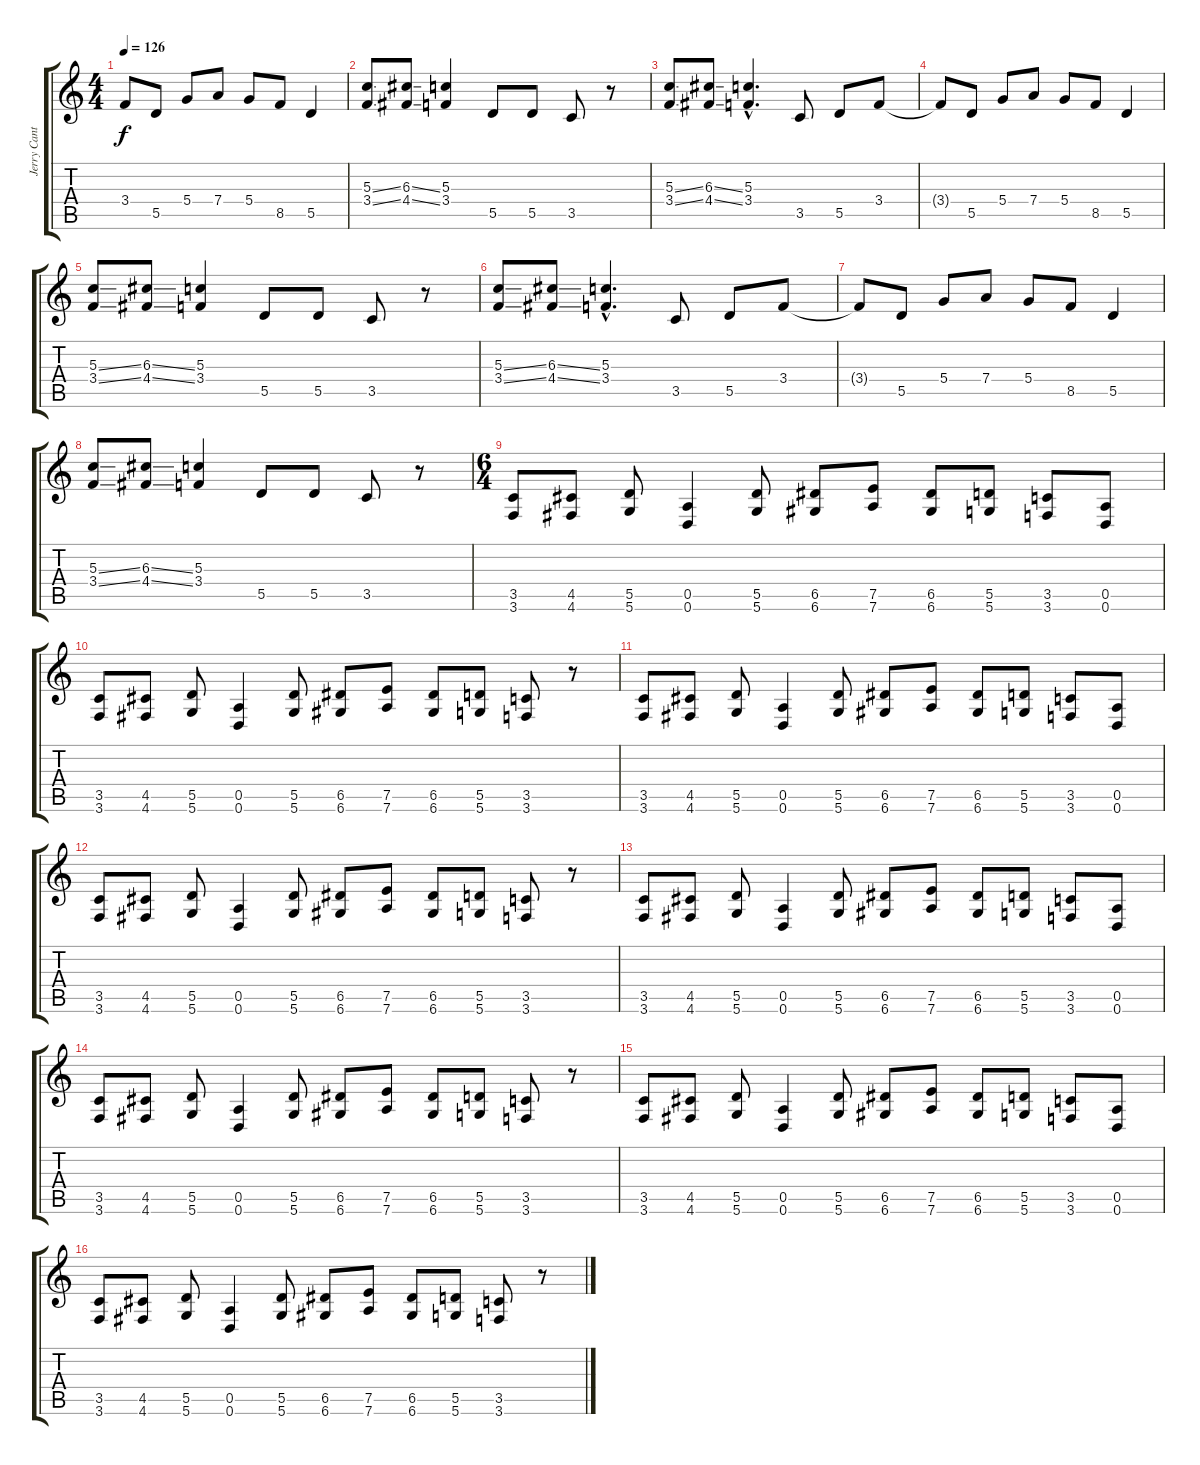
\track ("Jerry Cantrell (Guitar 1)" "Jerry Cant") {instrument overdrivenguitar}
\staff {score tabs}
\tuning (E4 B3 G3 D3 A2 D2) {hide}
\ts (4 4)
\tempo 126
\clef g2
\ks c
3.4{t}.8{dy f} 5.5.8 5.4.8 7.4.8 5.4.8 8.5.8 5.5.4 |
(5.3{ss} 3.4{ss}).8 (6.3{ss} 4.4{ss}).8 (5.3 3.4).4 5.5.8 5.5.8 3.5.8 r.8 |
(5.3{ss} 3.4{ss}).8 (6.3{ss} 4.4{ss}).8 (5.3{hac} 3.4{hac}).4{d} 3.5.8 5.5.8 3.4.8 |
3.4{t}.8 5.5.8 5.4.8 7.4.8 5.4.8 8.5.8 5.5.4 |
(5.3{ss} 3.4{ss}).8 (6.3{ss} 4.4{ss}).8 (5.3 3.4).4 5.5.8 5.5.8 3.5.8 r.8 |
(5.3{ss} 3.4{ss}).8 (6.3{ss} 4.4{ss}).8 (5.3{hac} 3.4{hac}).4{d} 3.5.8 5.5.8 3.4.8 |
3.4{t}.8 5.5.8 5.4.8 7.4.8 5.4.8 8.5.8 5.5.4 |
(5.3{ss} 3.4{ss}).8 (6.3{ss} 4.4{ss}).8 (5.3 3.4).4 5.5.8 5.5.8 3.5.8 r.8 |
\ts (6 4)
(3.5 3.6).8 (4.5 4.6).8 (5.5 5.6).8 (0.5 0.6).4 (5.5 5.6).8 (6.5 6.6).8 (7.5 7.6).8 (6.5 6.6).8 (5.5 5.6).8 (3.5 3.6).8 (0.5 0.6).8 |
(3.5 3.6).8 (4.5 4.6).8 (5.5 5.6).8 (0.5 0.6).4 (5.5 5.6).8 (6.5 6.6).8 (7.5 7.6).8 (6.5 6.6).8 (5.5 5.6).8 (3.5 3.6).8 r.8 |
(3.5 3.6).8 (4.5 4.6).8 (5.5 5.6).8 (0.5 0.6).4 (5.5 5.6).8 (6.5 6.6).8 (7.5 7.6).8 (6.5 6.6).8 (5.5 5.6).8 (3.5 3.6).8 (0.5 0.6).8 |
(3.5 3.6).8 (4.5 4.6).8 (5.5 5.6).8 (0.5 0.6).4 (5.5 5.6).8 (6.5 6.6).8 (7.5 7.6).8 (6.5 6.6).8 (5.5 5.6).8 (3.5 3.6).8 r.8 |
(3.5 3.6).8 (4.5 4.6).8 (5.5 5.6).8 (0.5 0.6).4 (5.5 5.6).8 (6.5 6.6).8 (7.5 7.6).8 (6.5 6.6).8 (5.5 5.6).8 (3.5 3.6).8 (0.5 0.6).8 |
(3.5 3.6).8 (4.5 4.6).8 (5.5 5.6).8 (0.5 0.6).4 (5.5 5.6).8 (6.5 6.6).8 (7.5 7.6).8 (6.5 6.6).8 (5.5 5.6).8 (3.5 3.6).8 r.8 |
(3.5 3.6).8 (4.5 4.6).8 (5.5 5.6).8 (0.5 0.6).4 (5.5 5.6).8 (6.5 6.6).8 (7.5 7.6).8 (6.5 6.6).8 (5.5 5.6).8 (3.5 3.6).8 (0.5 0.6).8 |
(3.5 3.6).8 (4.5 4.6).8 (5.5 5.6).8 (0.5 0.6).4 (5.5 5.6).8 (6.5 6.6).8 (7.5 7.6).8 (6.5 6.6).8 (5.5 5.6).8 (3.5 3.6).8 r.8
